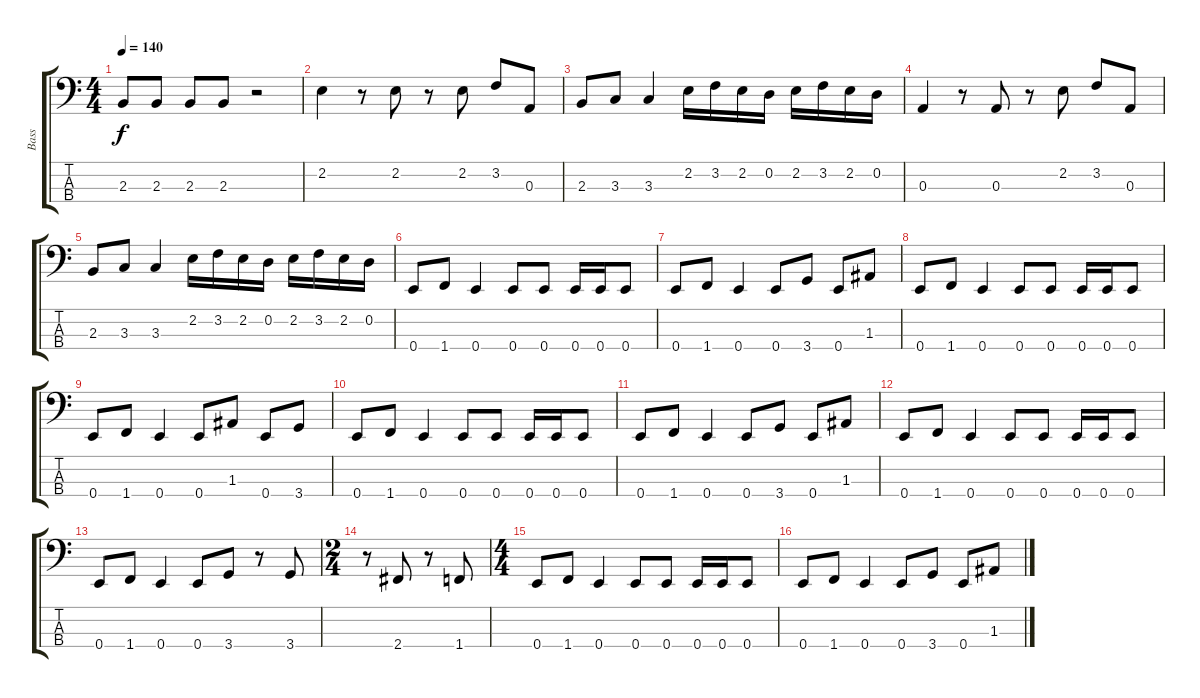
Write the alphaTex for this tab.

\track ("Bass" "Bass") {instrument electricbassfinger}
\staff {score tabs}
\tuning (G2 D2 A1 E1) {hide}
\ts (4 4)
\tempo 140
\clef f4
\ks c
2.3.8{dy f} 2.3.8 2.3.8 2.3.8 r.2 |
2.2.4 r.8 2.2.8 r.8 2.2.8 3.2.8 0.3.8 |
2.3.8 3.3.8 3.3.4 2.2.16 3.2.16 2.2.16 0.2.16 2.2.16 3.2.16 2.2.16 0.2.16 |
0.3.4 r.8 0.3.8 r.8 2.2.8 3.2.8 0.3.8 |
2.3.8 3.3.8 3.3.4 2.2.16 3.2.16 2.2.16 0.2.16 2.2.16 3.2.16 2.2.16 0.2.16 |
0.4.8 1.4.8 0.4.4 0.4.8 0.4.8 0.4.16 0.4.16 0.4.8 |
0.4.8 1.4.8 0.4.4 0.4.8 3.4.8 0.4.8 1.3.8 |
0.4.8 1.4.8 0.4.4 0.4.8 0.4.8 0.4.16 0.4.16 0.4.8 |
0.4.8 1.4.8 0.4.4 0.4.8 1.3.8 0.4.8 3.4.8 |
0.4.8 1.4.8 0.4.4 0.4.8 0.4.8 0.4.16 0.4.16 0.4.8 |
0.4.8 1.4.8 0.4.4 0.4.8 3.4.8 0.4.8 1.3.8 |
0.4.8 1.4.8 0.4.4 0.4.8 0.4.8 0.4.16 0.4.16 0.4.8 |
0.4.8 1.4.8 0.4.4 0.4.8 3.4.8 r.8 3.4.8 |
\ts (2 4)
r.8 2.4.8 r.8 1.4.8 |
\ts (4 4)
0.4.8 1.4.8 0.4.4 0.4.8 0.4.8 0.4.16 0.4.16 0.4.8 |
0.4.8 1.4.8 0.4.4 0.4.8 3.4.8 0.4.8 1.3.8
